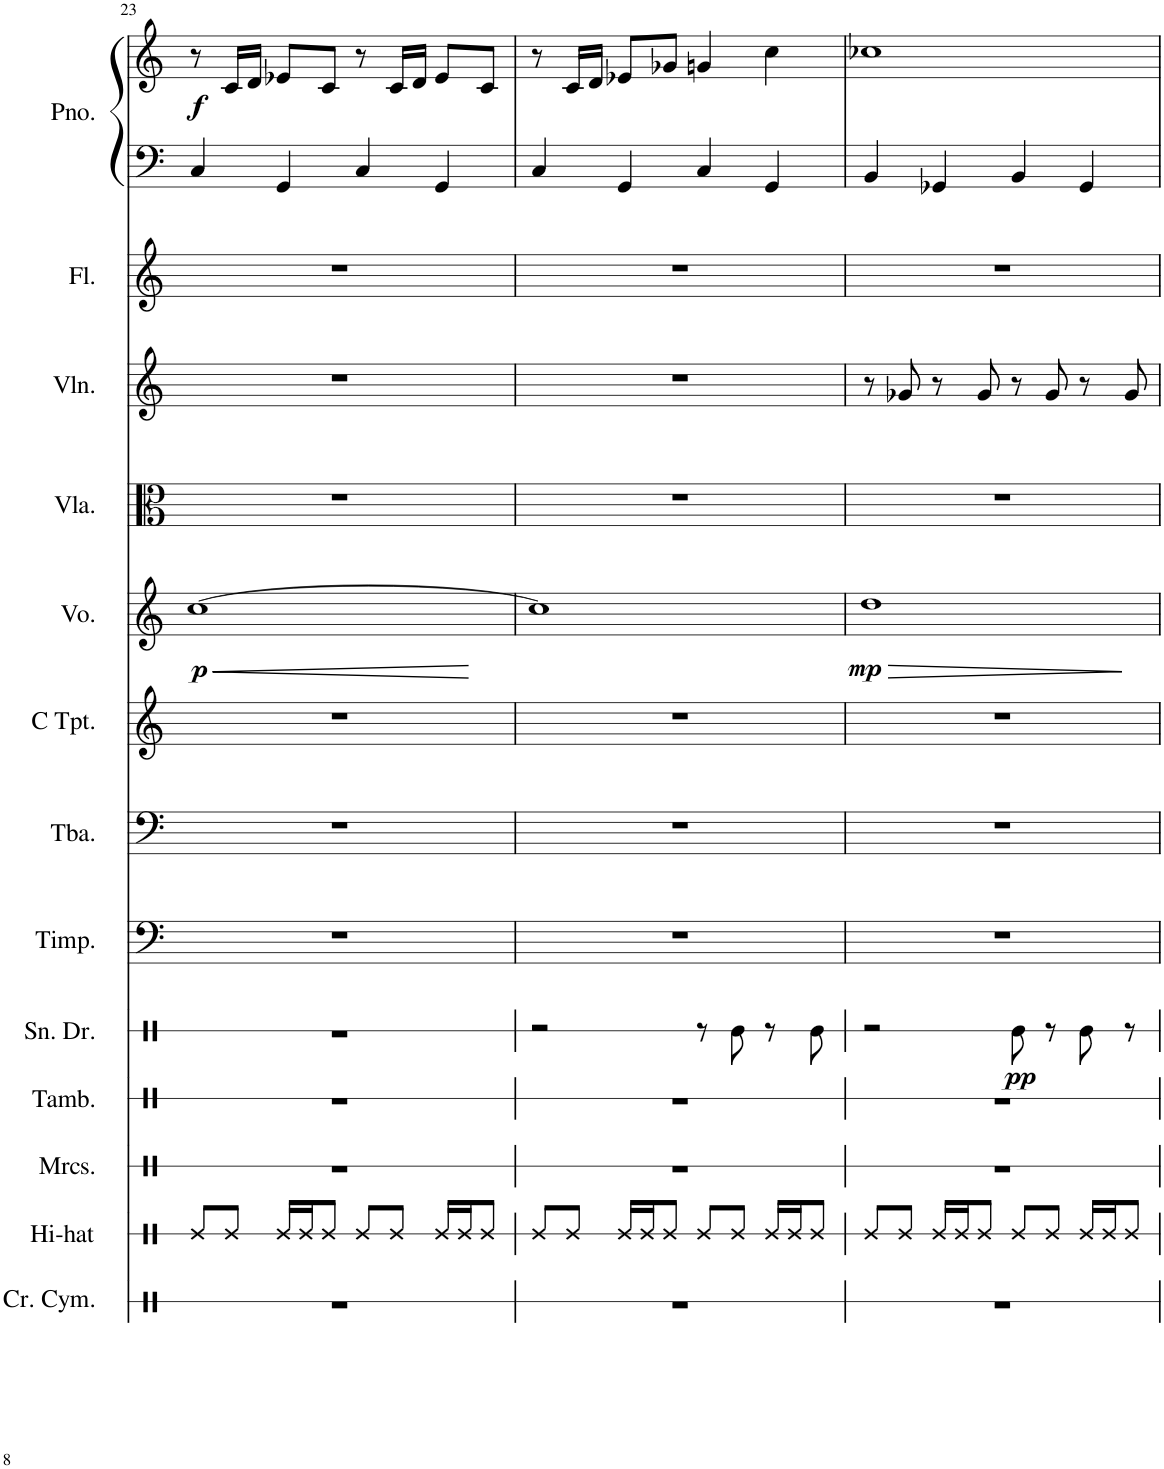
**kern	**kern	**kern	**kern	**kern	**dynam	**kern	**kern	**kern	**kern	**dynam	**kern	**kern	**kern	**kern	**kern	**dynam
*part13	*part12	*part11	*part10	*part9	*part9	*part8	*part7	*part6	*part5	*part5	*part4	*part3	*part2	*part1	*part1	*part1
*staff14	*staff13	*staff12	*staff11	*staff10	*staff10	*staff9	*staff8	*staff7	*staff6	*staff6	*staff5	*staff4	*staff3	*staff2	*staff1	*staff1/2
*I"Crash Cymbal	*I"Hi-hat	*I"Maracas	*I"Tambourine	*I"Snare Drum	*	*I"Timpani	*I"Tuba	*I"C Trumpet	*I"Voice	*	*I"Viola	*I"Violin	*I"Flute	*I"Piano	*	*
*I'Cr. Cym.	*I'Hi-hat	*I'Mrcs.	*I'Tamb.	*I'Sn. Dr.	*	*I'Timp.	*I'Tba.	*I'C Tpt.	*I'Vo.	*	*I'Vla.	*I'Vln.	*I'Fl.	*I'Pno.	*	*
!!LO:PB:g=z
*clefX	*clefX	*clefX	*clefX	*clefX	*	*clefF4	*clefF4	*clefG2	*clefG2	*	*clefC3	*clefG2	*clefG2	*clefF4	*clefG2	*
*k[]	*k[]	*k[]	*k[]	*k[]	*	*k[]	*k[]	*k[]	*k[]	*	*k[]	*k[]	*k[]	*k[]	*k[]	*
*M4/4	*M4/4	*M4/4	*M4/4	*M4/4	*	*M4/4	*M4/4	*M4/4	*M4/4	*	*M4/4	*M4/4	*M4/4	*M4/4	*M4/4	*
=23	=23	=23	=23	=23	=23	=23	=23	=23	=23	=23	=23	=23	=23	=23	=23	=23
!	!	!	!	!	!	!	!	!	!	!LO:HP:b	!	!	!	!	!	!
!	!	!	!	!	!	!	!	!	!	!LO:DY:n=1:b	!	!	!	!	!	!LO:DY:b
1r	8Re/L	1r	1r	1r	.	1r	1r	1r	[1cc	< p	1r	1r	1r	4C/	8r	f
.	8Re/J	.	.	.	.	.	.	.	.	.	.	.	.	.	16c/LL	.
.	.	.	.	.	.	.	.	.	.	.	.	.	.	.	16d/JJ	.
.	16Re/LL	.	.	.	.	.	.	.	.	.	.	.	.	4GG/	8e-X/L	.
.	16Re/J	.	.	.	.	.	.	.	.	.	.	.	.	.	.	.
.	8Re/J	.	.	.	.	.	.	.	.	.	.	.	.	.	8c/J	.
.	8Re/L	.	.	.	.	.	.	.	.	.	.	.	.	4C/	8r	.
.	8Re/J	.	.	.	.	.	.	.	.	.	.	.	.	.	16c/LL	.
.	.	.	.	.	.	.	.	.	.	.	.	.	.	.	16d/JJ	.
.	16Re/LL	.	.	.	.	.	.	.	.	.	.	.	.	4GG/	8e-/L	.
.	16Re/J	.	.	.	.	.	.	.	.	.	.	.	.	.	.	.
.	8Re/J	.	.	.	.	.	.	.	.	.	.	.	.	.	8c/J	.
.	.	.	.	.	.	.	.	.	.	[	.	.	.	.	.	.
=24	=24	=24	=24	=24	=24	=24	=24	=24	=24	=24	=24	=24	=24	=24	=24	=24
1r	8Re/L	1r	1r	2r	.	1r	1r	1r	1cc]	.	1r	1r	1r	4C/	8r	.
.	8Re/J	.	.	.	.	.	.	.	.	.	.	.	.	.	16c/LL	.
.	.	.	.	.	.	.	.	.	.	.	.	.	.	.	16d/JJ	.
.	16Re/LL	.	.	.	.	.	.	.	.	.	.	.	.	4GG/	8e-X/L	.
.	16Re/J	.	.	.	.	.	.	.	.	.	.	.	.	.	.	.
.	8Re/J	.	.	.	.	.	.	.	.	.	.	.	.	.	8g-X/J	.
.	8Re/L	.	.	8r	.	.	.	.	.	.	.	.	.	4C/	4gn/	.
.	8Re/J	.	.	8Re\	.	.	.	.	.	.	.	.	.	.	.	.
.	16Re/LL	.	.	8r	.	.	.	.	.	.	.	.	.	4GG/	4cc\	.
.	16Re/J	.	.	.	.	.	.	.	.	.	.	.	.	.	.	.
.	8Re/J	.	.	8Re\	.	.	.	.	.	.	.	.	.	.	.	.
=25	=25	=25	=25	=25	=25	=25	=25	=25	=25	=25	=25	=25	=25	=25	=25	=25
!	!	!	!	!	!	!	!	!	!	!LO:HP:b	!	!	!	!	!	!
!	!	!	!	!	!	!	!	!	!	!LO:DY:n=1:b	!	!	!	!	!	!
1r	8Re/L	1r	1r	2r	.	1r	1r	1r	1dd	> mp	1r	8r	1r	4BB/	1cc-X	.
.	8Re/J	.	.	.	.	.	.	.	.	.	.	8g-X/	.	.	.	.
.	16Re/LL	.	.	.	.	.	.	.	.	.	.	8r	.	4GG-X/	.	.
.	16Re/J	.	.	.	.	.	.	.	.	.	.	.	.	.	.	.
.	8Re/J	.	.	.	.	.	.	.	.	.	.	8g-/	.	.	.	.
!	!	!	!	!	!LO:DY:b	!	!	!	!	!	!	!	!	!	!	!
.	8Re/L	.	.	8Re\	pp	.	.	.	.	.	.	8r	.	4BB/	.	.
.	8Re/J	.	.	8r	.	.	.	.	.	.	.	8g-/	.	.	.	.
.	16Re/LL	.	.	8Re\	.	.	.	.	.	.	.	8r	.	4GG-/	.	.
.	16Re/J	.	.	.	.	.	.	.	.	.	.	.	.	.	.	.
.	8Re/J	.	.	8r	.	.	.	.	.	.	.	8g-/	.	.	.	.
.	.	.	.	.	.	.	.	.	.	]	.	.	.	.	.	.
=	=	=	=	=	=	=	=	=	=	=	=	=	=	=	=	=
*-	*-	*-	*-	*-	*-	*-	*-	*-	*-	*-	*-	*-	*-	*-	*-	*-
